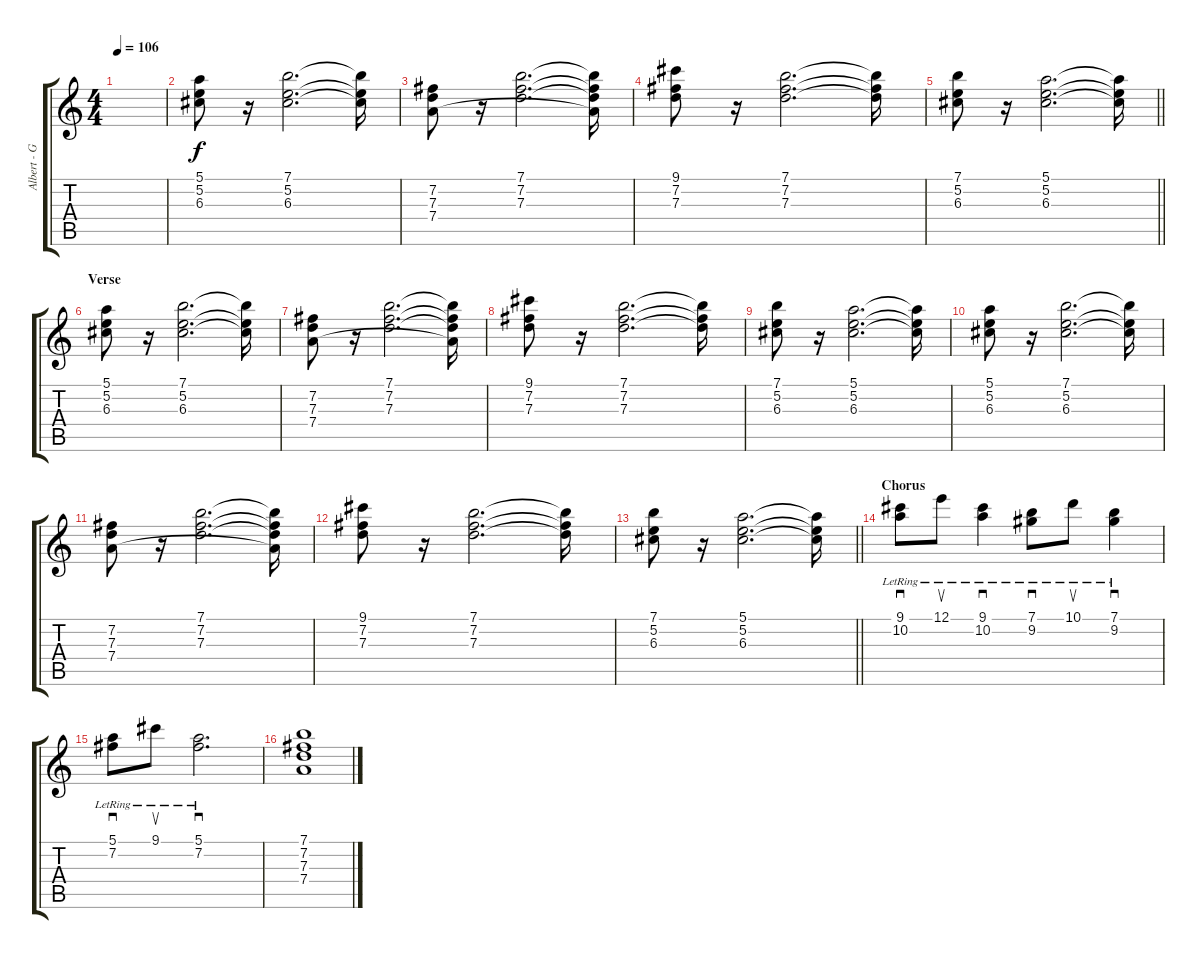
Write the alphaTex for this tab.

\track ("Albert - Guitar RSE" "Albert - G") {instrument electricguitarjazz}
\staff {score tabs}
\tuning (E4 B3 G3 D3 A2 E2) {hide}
\ts (4 4)
\tempo 106
\clef g2
\ks c
|
(5.1 5.2 6.3).8 r.16 (7.1 5.2 6.3).2{d} (7.1{t} 5.2{t} 6.3{t}).16 |
(7.2 7.3 7.4).8 r.16 (7.1 7.2 7.3).2{d} (7.1{t} 7.2{t} 7.3{t} 7.4{t}).16 |
(9.1 7.2 7.3).8 r.16 (7.1 7.2 7.3).2{d} (7.1{t} 7.2{t} 7.3{t}).16 |
\barLineRight lightlight
(7.1 5.2 6.3).8 r.16 (5.1 5.2 6.3).2{d} (5.1{t} 5.2{t} 6.3{t}).16 |
\section ("" "Verse")
(5.1 5.2 6.3).8 r.16 (7.1 5.2 6.3).2{d} (7.1{t} 5.2{t} 6.3{t}).16 |
(7.2 7.3 7.4).8 r.16 (7.1 7.2 7.3).2{d} (7.1{t} 7.2{t} 7.3{t} 7.4{t}).16 |
(9.1 7.2 7.3).8 r.16 (7.1 7.2 7.3).2{d} (7.1{t} 7.2{t} 7.3{t}).16 |
(7.1 5.2 6.3).8 r.16 (5.1 5.2 6.3).2{d} (5.1{t} 5.2{t} 6.3{t}).16 |
(5.1 5.2 6.3).8 r.16 (7.1 5.2 6.3).2{d} (7.1{t} 5.2{t} 6.3{t}).16 |
(7.2 7.3 7.4).8 r.16 (7.1 7.2 7.3).2{d} (7.1{t} 7.2{t} 7.3{t} 7.4{t}).16 |
(9.1 7.2 7.3).8 r.16 (7.1 7.2 7.3).2{d} (7.1{t} 7.2{t} 7.3{t}).16 |
\barLineRight lightlight
(7.1 5.2 6.3).8 r.16 (5.1 5.2 6.3).2{d} (5.1{t} 5.2{t} 6.3{t}).16 |
\section ("" "Chorus")
(9.1{lr} 10.2{lr}).8{sd} 12.1{lr}.8{su} (9.1{lr} 10.2{lr}).4{sd} (7.1{lr} 9.2{lr}).8{sd} 10.1{lr}.8{su} (7.1{lr} 9.2{lr}).4{sd} |
(5.1{lr} 7.2{lr}).8{sd} 9.1{lr}.8{su} (5.1{lr} 7.2{lr}).2{d sd} |
(7.1 7.2 7.3 7.4).1
